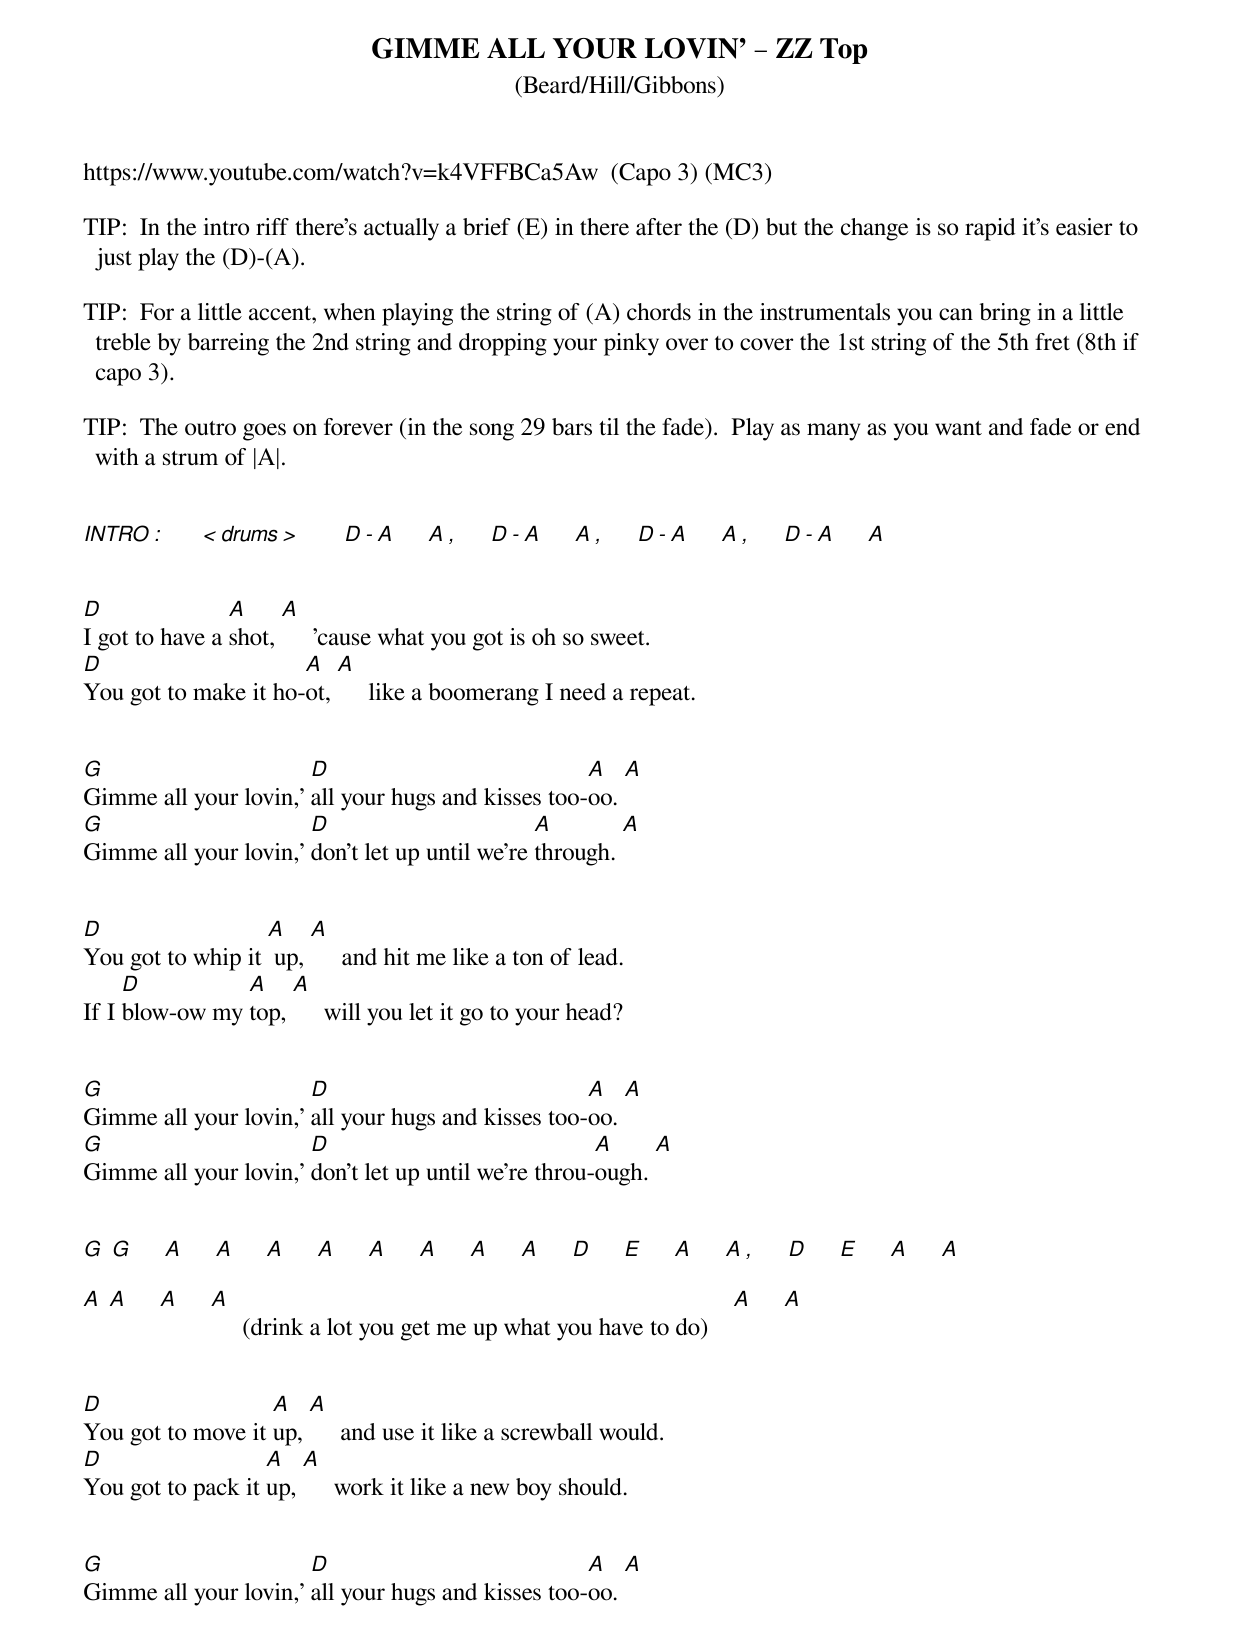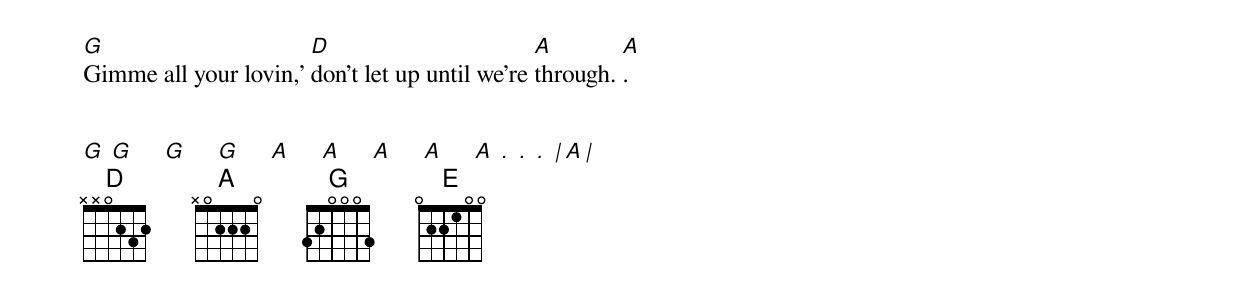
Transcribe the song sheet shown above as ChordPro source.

{t: GIMME ALL YOUR LOVIN’ – ZZ Top }
{st: (Beard/Hill/Gibbons) }
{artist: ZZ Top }
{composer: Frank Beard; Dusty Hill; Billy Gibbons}


https://www.youtube.com/watch?v=k4VFFBCa5Aw  (Capo 3) (MC3)

TIP:  In the intro riff there’s actually a brief (E) in there after the (D) but the change is so rapid it’s easier to just play the (D)-(A).

TIP:  For a little accent, when playing the string of (A) chords in the instrumentals you can bring in a little treble by barreing the 2nd string and dropping your pinky over to cover the 1st string of the 5th fret (8th if capo 3).

TIP:  The outro goes on forever (in the song 29 bars til the fade).  Play as many as you want and fade or end with a strum of |A|.


[INTRO][:]      [<][drums][>]       [D][-][A]     [A][,]     [D][-][A]     [A][,]     [D][-][A]     [A][,]     [D][-][A]     [A]


[D]I got to have a [A]shot, [A]     'cause what you got is oh so sweet.
[D]You got to make it ho-[A]ot, [A]     like a boomerang I need a repeat.


[G]Gimme all your lovin,' [D]all your hugs and kisses too-[A]oo. [A]
[G]Gimme all your lovin,' [D]don't let up until we're [A]through. [A]


[D]You got to whip it [A] up, [A]     and hit me like a ton of lead.
If I [D]blow-ow my [A]top, [A]     will you let it go to your head?


[G]Gimme all your lovin,' [D]all your hugs and kisses too-[A]oo. [A]
[G]Gimme all your lovin,' [D]don't let up until we're throu-[A]ough. [A]


[G] [G]     [A]     [A]     [A]     [A]     [A]     [A]     [A]     [A]     [D]     [E]     [A]     [A][,]     [D]     [E]     [A]     [A]

[A] [A]     [A]     [A]     (drink a lot you get me up what you have to do)    [A]     [A]


[D]You got to move it [A]up, [A]     and use it like a screwball would.
[D]You got to pack it [A]up, [A]     work it like a new boy should.


[G]Gimme all your lovin,' [D]all your hugs and kisses too-[A]oo. [A]
[G]Gimme all your lovin,' [D]don't let up until we're [A]through. [A].


[G] [G]     [G]     [G]     [A]     [A]     [A]     [A]     [A] [.] [.] [.] [|][A][|]
